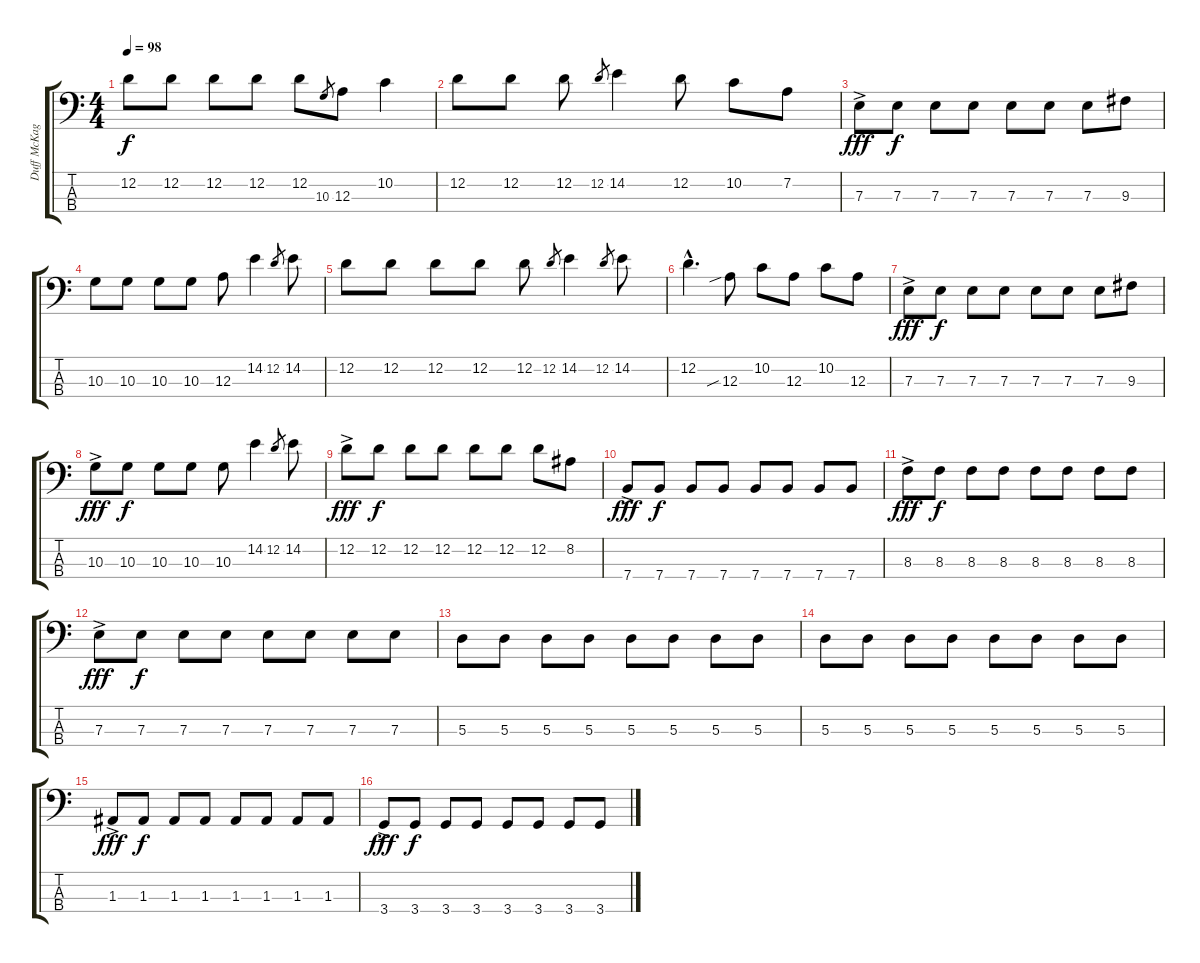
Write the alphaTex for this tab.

\track ("Duff McKagan" "Duff McKag") {instrument electricbassfinger}
\staff {score tabs}
\tuning (G2 D2 A1 E1) {hide}
\ts (4 4)
\tempo 98
\clef f4
\ks c
12.2.8{dy f} 12.2.8 12.2.8 12.2.8 12.2.8 10.3.8{gr} 12.3.8 10.2.4 |
12.2.8 12.2.8 12.2.8 12.2.8{gr} 14.2.4 12.2.8 10.2.8 7.2.8 |
7.3{ac}.8{dy fff} 7.3.8{dy f} 7.3.8 7.3.8 7.3.8 7.3.8 7.3.8 9.3.8 |
10.3.8 10.3.8 10.3.8 10.3.8 12.3.8 14.2.4 12.2.8{gr} 14.2.8 |
12.2.8 12.2.8 12.2.8 12.2.8 12.2.8 12.2.8{gr} 14.2.4 12.2.8{gr} 14.2.8 |
12.2{hac}.4{d} 12.3{sib}.8 10.2.8 12.3.8 10.2.8 12.3.8 |
7.3{ac}.8{dy fff} 7.3.8{dy f} 7.3.8 7.3.8 7.3.8 7.3.8 7.3.8 9.3.8 |
10.3{ac}.8{dy fff} 10.3.8{dy f} 10.3.8 10.3.8 10.3.8 14.2.4 12.2.8{gr} 14.2.8 |
12.2{ac}.8{dy fff} 12.2.8{dy f} 12.2.8 12.2.8 12.2.8 12.2.8 12.2.8 8.2.8 |
7.4{ac}.8{dy fff} 7.4.8{dy f} 7.4.8 7.4.8 7.4.8 7.4.8 7.4.8 7.4.8 |
8.3{ac}.8{dy fff} 8.3.8{dy f} 8.3.8 8.3.8 8.3.8 8.3.8 8.3.8 8.3.8 |
7.3{ac}.8{dy fff} 7.3.8{dy f} 7.3.8 7.3.8 7.3.8 7.3.8 7.3.8 7.3.8 |
5.3.8 5.3.8 5.3.8 5.3.8 5.3.8 5.3.8 5.3.8 5.3.8 |
5.3.8 5.3.8 5.3.8 5.3.8 5.3.8 5.3.8 5.3.8 5.3.8 |
1.3{ac}.8{dy fff} 1.3.8{dy f} 1.3.8 1.3.8 1.3.8 1.3.8 1.3.8 1.3.8 |
3.4{ac}.8{dy fff} 3.4.8{dy f} 3.4.8 3.4.8 3.4.8 3.4.8 3.4.8 3.4.8
